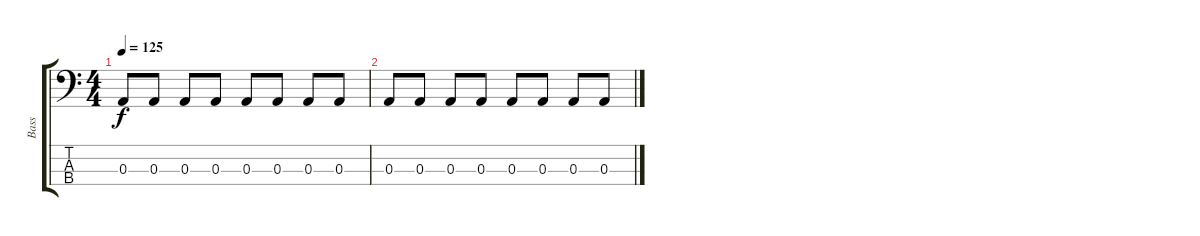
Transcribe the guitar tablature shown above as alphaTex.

\track ("Bass" "Bass") {instrument electricbassfinger}
\staff {score tabs}
\tuning (G2 D2 A1 E1) {hide}
\ts (4 4)
\tempo 125
\clef f4
\ks c
0.3.8{dy f} 0.3.8 0.3.8 0.3.8 0.3.8 0.3.8 0.3.8 0.3.8 |
0.3.8 0.3.8 0.3.8 0.3.8 0.3.8 0.3.8 0.3.8 0.3.8
